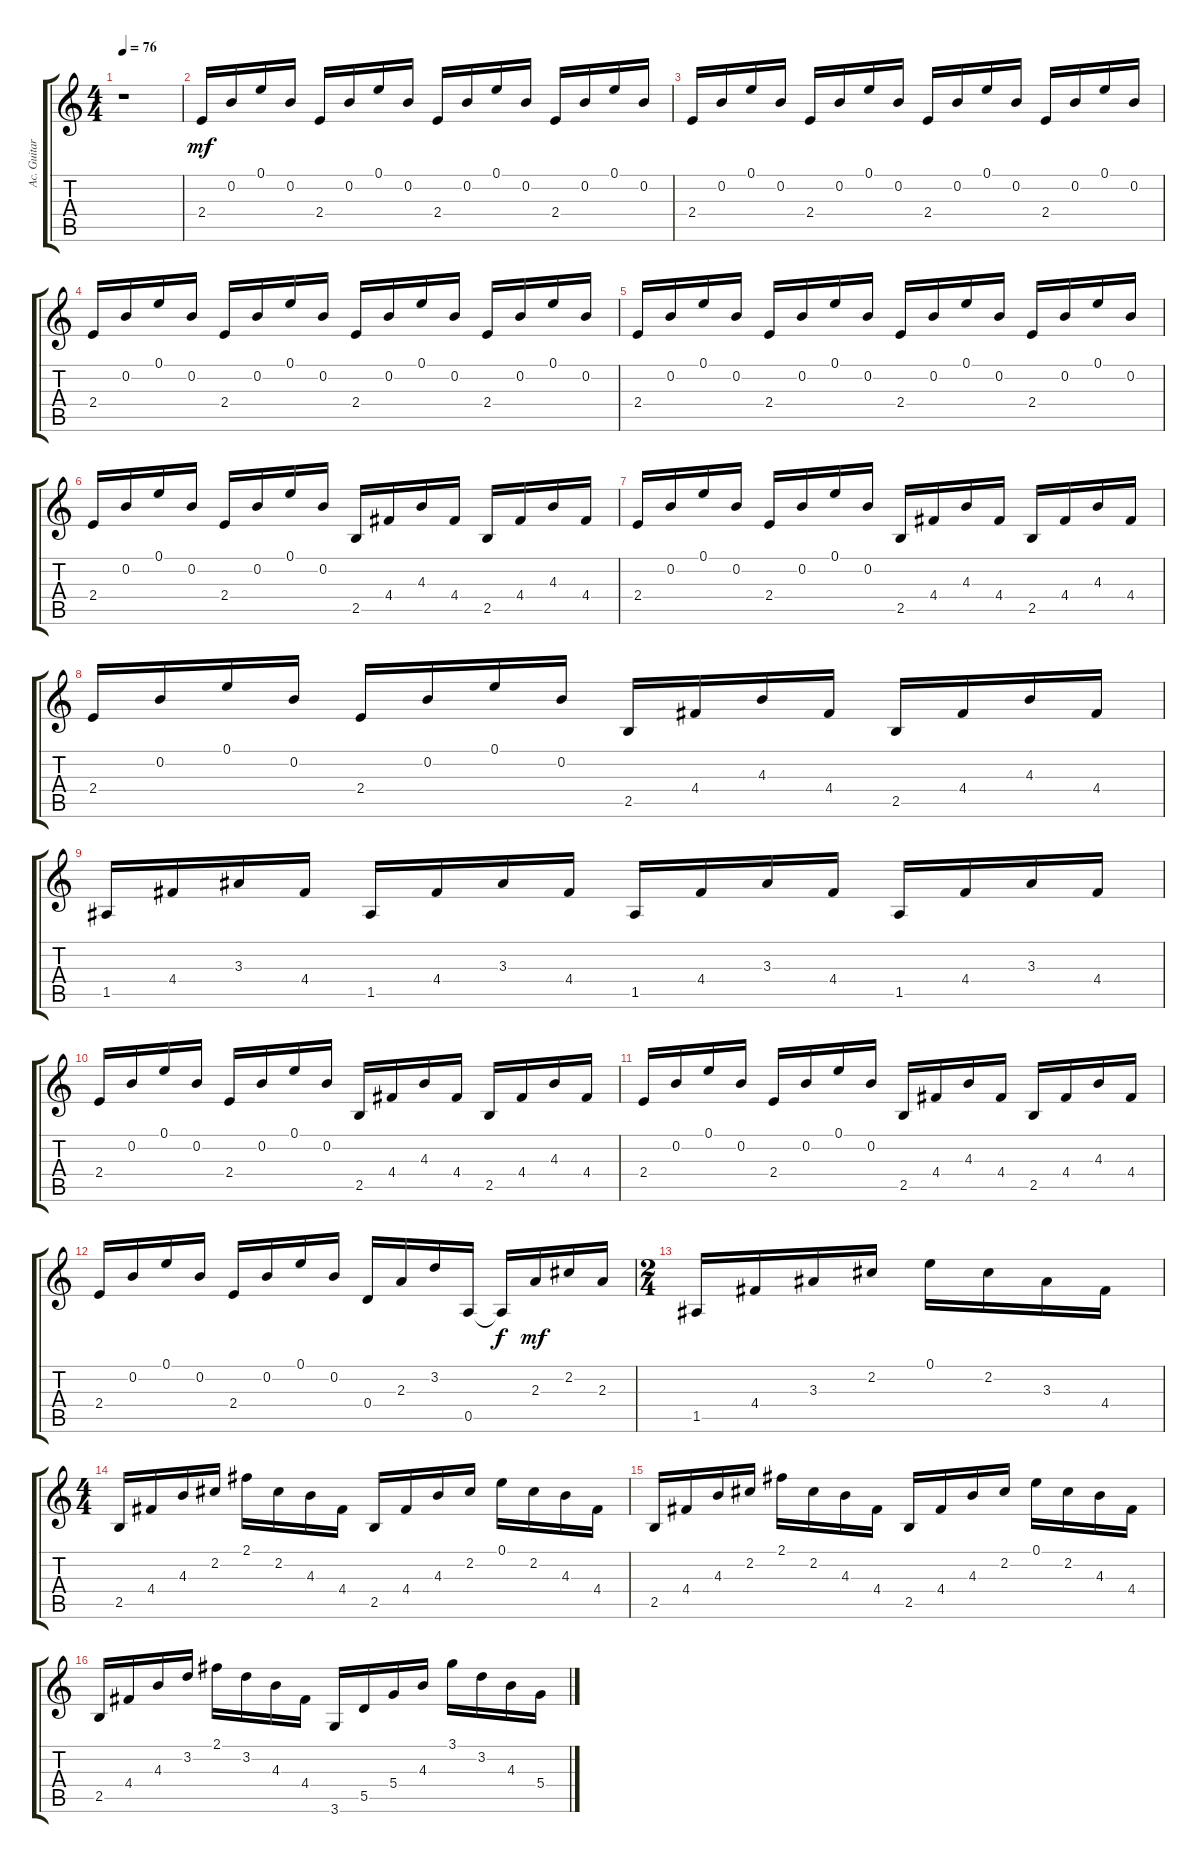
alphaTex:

\track ("Ac. Guitar I" "Ac. Guitar") {instrument acousticguitarsteel}
\staff {score tabs}
\tuning (E4 B3 G3 D3 A2 E2) {hide}
\ts (4 4)
\tempo 76
\clef g2
\ks c
r.1{dy mf instrument acousticguitarsteel} |
2.4.16 0.2.16 0.1.16 0.2.16 2.4.16 0.2.16 0.1.16 0.2.16 2.4.16 0.2.16 0.1.16 0.2.16 2.4.16 0.2.16 0.1.16 0.2.16 |
2.4.16 0.2.16 0.1.16 0.2.16 2.4.16 0.2.16 0.1.16 0.2.16 2.4.16 0.2.16 0.1.16 0.2.16 2.4.16 0.2.16 0.1.16 0.2.16 |
2.4.16 0.2.16 0.1.16 0.2.16 2.4.16 0.2.16 0.1.16 0.2.16 2.4.16 0.2.16 0.1.16 0.2.16 2.4.16 0.2.16 0.1.16 0.2.16 |
2.4.16 0.2.16 0.1.16 0.2.16 2.4.16 0.2.16 0.1.16 0.2.16 2.4.16 0.2.16 0.1.16 0.2.16 2.4.16 0.2.16 0.1.16 0.2.16 |
2.4.16 0.2.16 0.1.16 0.2.16 2.4.16 0.2.16 0.1.16 0.2.16 2.5.16 4.4.16 4.3.16 4.4.16 2.5.16 4.4.16 4.3.16 4.4.16 |
2.4.16 0.2.16 0.1.16 0.2.16 2.4.16 0.2.16 0.1.16 0.2.16 2.5.16 4.4.16 4.3.16 4.4.16 2.5.16 4.4.16 4.3.16 4.4.16 |
2.4.16 0.2.16 0.1.16 0.2.16 2.4.16 0.2.16 0.1.16 0.2.16 2.5.16 4.4.16 4.3.16 4.4.16 2.5.16 4.4.16 4.3.16 4.4.16 |
1.5.16 4.4.16 3.3.16 4.4.16 1.5.16 4.4.16 3.3.16 4.4.16 1.5.16 4.4.16 3.3.16 4.4.16 1.5.16 4.4.16 3.3.16 4.4.16 |
2.4.16 0.2.16 0.1.16 0.2.16 2.4.16 0.2.16 0.1.16 0.2.16 2.5.16 4.4.16 4.3.16 4.4.16 2.5.16 4.4.16 4.3.16 4.4.16 |
2.4.16 0.2.16 0.1.16 0.2.16 2.4.16 0.2.16 0.1.16 0.2.16 2.5.16 4.4.16 4.3.16 4.4.16 2.5.16 4.4.16 4.3.16 4.4.16 |
2.4.16 0.2.16 0.1.16 0.2.16 2.4.16 0.2.16 0.1.16 0.2.16 0.4.16 2.3.16 3.2.16 0.5.16 0.5{t}.16{dy f} 2.3.16{dy mf} 2.2.16 2.3.16 |
\ts (2 4)
1.5.16 4.4.16 3.3.16 2.2.16 0.1.16 2.2.16 3.3.16 4.4.16 |
\ts (4 4)
2.5.16 4.4.16 4.3.16 2.2.16 2.1.16 2.2.16 4.3.16 4.4.16 2.5.16 4.4.16 4.3.16 2.2.16 0.1.16 2.2.16 4.3.16 4.4.16 |
2.5.16 4.4.16 4.3.16 2.2.16 2.1.16 2.2.16 4.3.16 4.4.16 2.5.16 4.4.16 4.3.16 2.2.16 0.1.16 2.2.16 4.3.16 4.4.16 |
2.5.16 4.4.16 4.3.16 3.2.16 2.1.16 3.2.16 4.3.16 4.4.16 3.6.16 5.5.16 5.4.16 4.3.16 3.1.16 3.2.16 4.3.16 5.4.16
